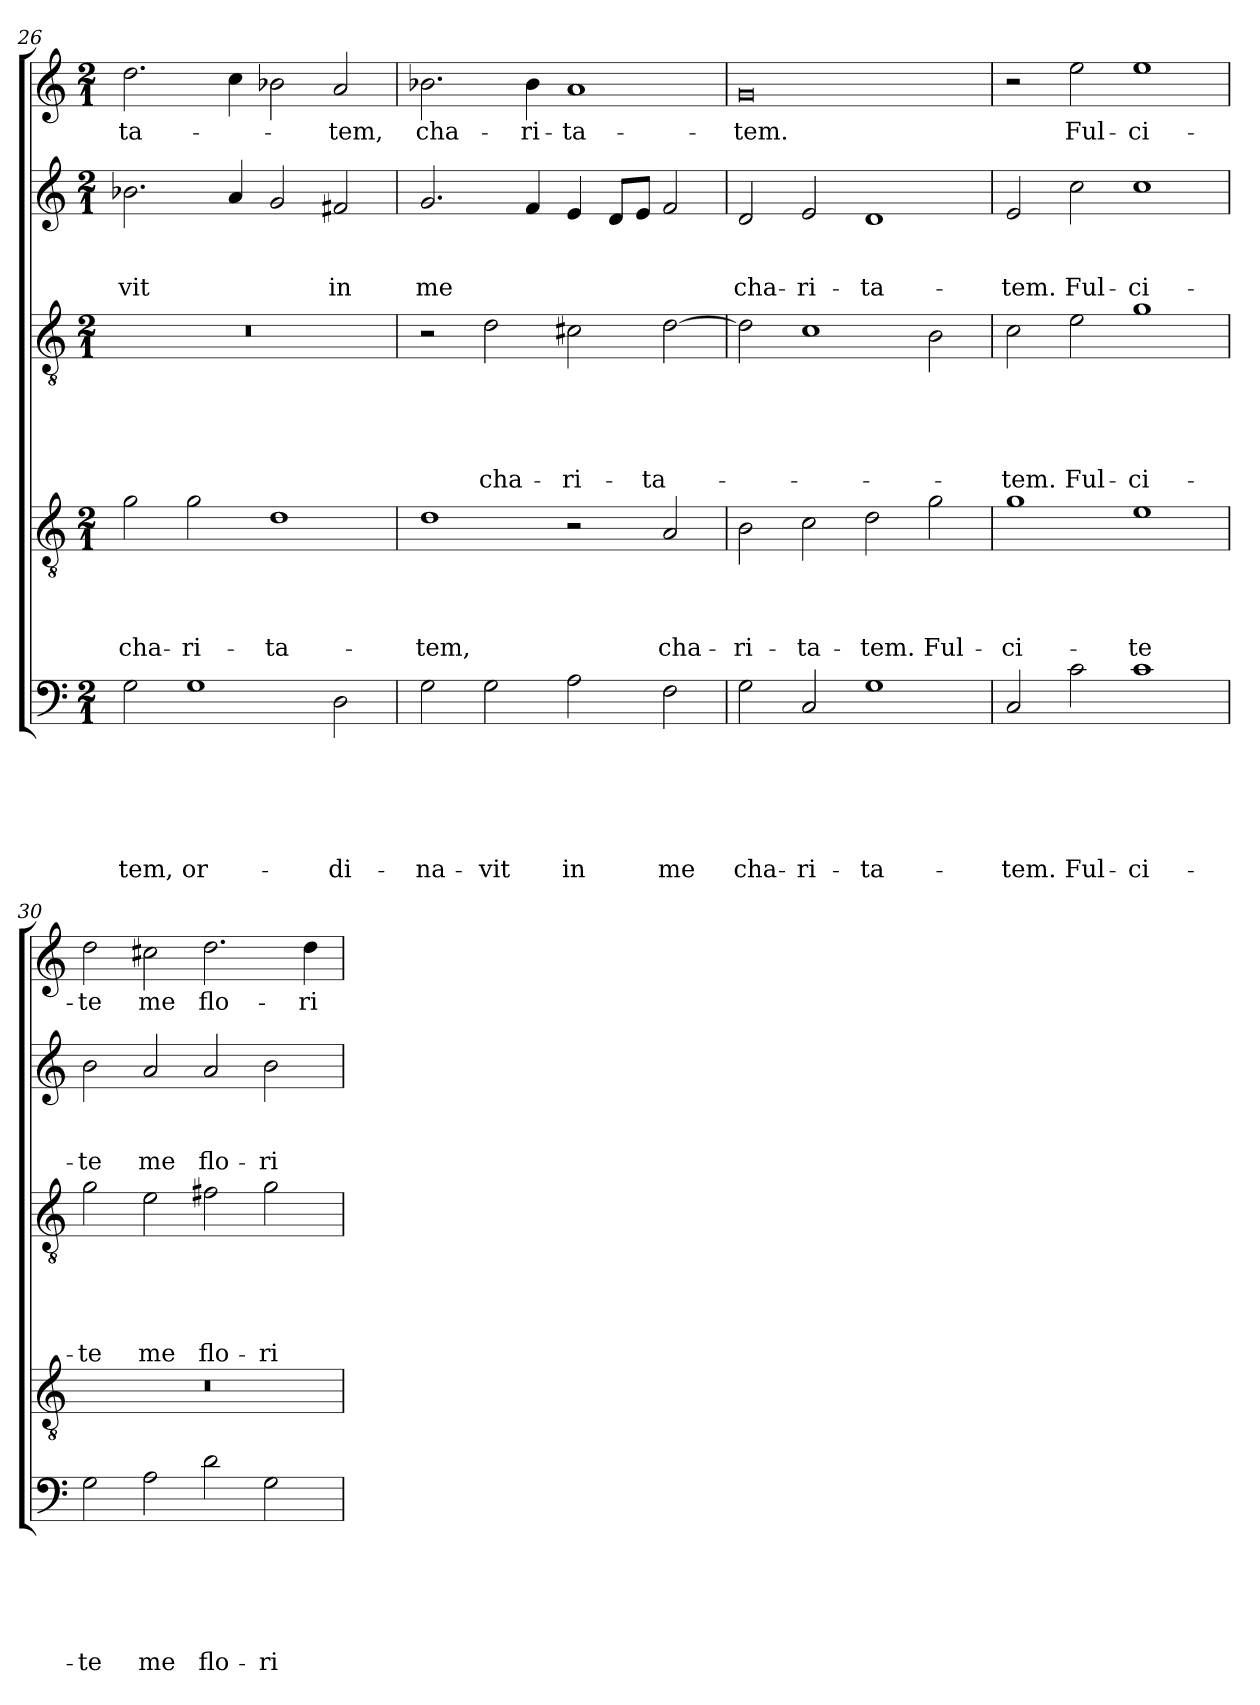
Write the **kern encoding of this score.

**kern	**text	**text	**text	**text	**text	**text	**kern	**text	**text	**text	**text	**kern	**text	**text	**text	**text	**text	**kern	**text	**text	**text	**kern	**text
*part5	*part5	*part5	*part5	*part5	*part5	*part5	*part4	*part4	*part4	*part4	*part4	*part3	*part3	*part3	*part3	*part3	*part3	*part2	*part2	*part2	*part2	*part1	*part1
*staff5	*staff5	*staff5	*staff5	*staff5	*staff5	*staff5	*staff4	*staff4	*staff4	*staff4	*staff4	*staff3	*staff3	*staff3	*staff3	*staff3	*staff3	*staff2	*staff2	*staff2	*staff2	*staff1	*staff1
*clefF4	*	*	*	*	*	*	*clefGv2	*	*	*	*	*clefGv2	*	*	*	*	*	*clefG2	*	*	*	*clefG2	*
*k[]	*	*	*	*	*	*	*k[]	*	*	*	*	*k[]	*	*	*	*	*	*k[]	*	*	*	*k[]	*
*C:	*	*	*	*	*	*	*C:	*	*	*	*	*C:	*	*	*	*	*	*C:	*	*	*	*C:	*
*M2/1	*	*	*	*	*	*	*M2/1	*	*	*	*	*M2/1	*	*	*	*	*	*M2/1	*	*	*	*M2/1	*
=26	=26	=26	=26	=26	=26	=26	=26	=26	=26	=26	=26	=26	=26	=26	=26	=26	=26	=26	=26	=26	=26	=26	=26
!	!	!	!	!	!	!LO:LY:b	!	!	!	!	!LO:LY:b	!	!	!	!	!	!	!	!	!	!LO:LY:b	!	!LO:LY:b
2G\	.	.	.	.	.	-tem,	2g\	.	.	.	cha-	0r	.	.	.	.	.	2.b-X\	.	.	-vit	2.dd\	-ta-
!	!	!	!	!	!	!LO:LY:b	!	!	!	!	!LO:LY:b	!	!	!	!	!	!	!	!	!	!	!	!
1G	.	.	.	.	.	or-	2g\	.	.	.	-ri-	.	.	.	.	.	.	.	.	.	.	.	.
.	.	.	.	.	.	.	.	.	.	.	.	.	.	.	.	.	.	4a/	.	.	.	4cc\	.
!	!	!	!	!	!	!	!	!	!	!	!LO:LY:b	!	!	!	!	!	!	!	!	!	!	!	!
.	.	.	.	.	.	.	1d	.	.	.	-ta-	.	.	.	.	.	.	2g/	.	.	.	2b-X\	.
!	!	!	!	!	!	!LO:LY:b	!	!	!	!	!	!	!	!	!	!	!	!	!	!	!LO:LY:b	!	!LO:LY:b
2D\	.	.	.	.	.	-di-	.	.	.	.	.	.	.	.	.	.	.	2f#X/	.	.	in	2a/	-tem,
=27	=27	=27	=27	=27	=27	=27	=27	=27	=27	=27	=27	=27	=27	=27	=27	=27	=27	=27	=27	=27	=27	=27	=27
!	!	!	!	!	!	!LO:LY:b	!	!	!	!	!LO:LY:b	!	!	!	!	!	!	!	!	!	!LO:LY:b	!	!LO:LY:b
2G\	.	.	.	.	.	-na-	1d	.	.	.	-tem,	2r	.	.	.	.	.	2.g/	.	.	me	2.b-X\	cha-
!	!	!	!	!	!	!LO:LY:b	!	!	!	!	!	!	!	!	!	!	!LO:LY:b	!	!	!	!	!	!
2G\	.	.	.	.	.	-vit	.	.	.	.	.	2d\	.	.	.	.	cha-	.	.	.	.	.	.
!	!	!	!	!	!	!	!	!	!	!	!	!	!	!	!	!	!	!	!	!	!	!	!LO:LY:b
.	.	.	.	.	.	.	.	.	.	.	.	.	.	.	.	.	.	4f/	.	.	.	4b-\	-ri-
!	!	!	!	!	!	!LO:LY:b	!	!	!	!	!	!	!	!	!	!	!LO:LY:b	!	!	!	!	!	!LO:LY:b
2A\	.	.	.	.	.	in	2r	.	.	.	.	2c#X\	.	.	.	.	-ri-	4e/	.	.	.	1a	-ta-
.	.	.	.	.	.	.	.	.	.	.	.	.	.	.	.	.	.	8d/L	.	.	.	.	.
.	.	.	.	.	.	.	.	.	.	.	.	.	.	.	.	.	.	8e/J	.	.	.	.	.
!	!	!	!	!	!	!LO:LY:b	!	!	!	!	!LO:LY:b	!	!	!	!	!	!LO:LY:b	!	!	!	!	!	!
2F\	.	.	.	.	.	me	2A/	.	.	.	cha-	[2d\	.	.	.	.	-ta-	2f/	.	.	.	.	.
!!LO:PB:g=z
=28	=28	=28	=28	=28	=28	=28	=28	=28	=28	=28	=28	=28	=28	=28	=28	=28	=28	=28	=28	=28	=28	=28	=28
!	!	!	!	!	!	!LO:LY:b	!	!	!	!	!LO:LY:b	!	!	!	!	!	!	!	!	!	!LO:LY:b	!	!LO:LY:b
2G\	.	.	.	.	.	cha-	2B\	.	.	.	-ri-	2d\]	.	.	.	.	.	2d/	.	.	cha-	0g	-tem.
!	!	!	!	!	!	!LO:LY:b	!	!	!	!	!LO:LY:b	!	!	!	!	!	!	!	!	!	!LO:LY:b	!	!
2C/	.	.	.	.	.	-ri-	2c\	.	.	.	-ta-	1c	.	.	.	.	.	2e/	.	.	-ri-	.	.
!	!	!	!	!	!	!LO:LY:b	!	!	!	!	!LO:LY:b	!	!	!	!	!	!	!	!	!	!LO:LY:b	!	!
1G	.	.	.	.	.	-ta-	2d\	.	.	.	-tem.	.	.	.	.	.	.	1d	.	.	-ta-	.	.
!	!	!	!	!	!	!	!	!	!	!	!LO:LY:b	!	!	!	!	!	!	!	!	!	!	!	!
.	.	.	.	.	.	.	2g\	.	.	.	Ful-	2B\	.	.	.	.	.	.	.	.	.	.	.
=29	=29	=29	=29	=29	=29	=29	=29	=29	=29	=29	=29	=29	=29	=29	=29	=29	=29	=29	=29	=29	=29	=29	=29
!	!	!	!	!	!	!LO:LY:b	!	!	!	!	!LO:LY:b	!	!	!	!	!	!LO:LY:b	!	!	!	!LO:LY:b	!	!
2C/	.	.	.	.	.	-tem.	1g	.	.	.	-ci-	2c\	.	.	.	.	-tem.	2e/	.	.	-tem.	2r	.
!	!	!	!	!	!	!LO:LY:b	!	!	!	!	!	!	!	!	!	!	!LO:LY:b	!	!	!	!LO:LY:b	!	!LO:LY:b
2c\	.	.	.	.	.	Ful-	.	.	.	.	.	2e\	.	.	.	.	Ful-	2cc\	.	.	Ful-	2ee\	Ful-
!	!	!	!	!	!	!LO:LY:b	!	!	!	!	!LO:LY:b	!	!	!	!	!	!LO:LY:b	!	!	!	!LO:LY:b	!	!LO:LY:b
1c	.	.	.	.	.	-ci-	1e	.	.	.	-te	1g	.	.	.	.	-ci-	1cc	.	.	-ci-	1ee	-ci-
=30	=30	=30	=30	=30	=30	=30	=30	=30	=30	=30	=30	=30	=30	=30	=30	=30	=30	=30	=30	=30	=30	=30	=30
!	!	!	!	!	!	!LO:LY:b	!	!	!	!	!	!	!	!	!	!	!LO:LY:b	!	!	!	!LO:LY:b	!	!LO:LY:b
2G\	.	.	.	.	.	-te	0r	.	.	.	.	2g\	.	.	.	.	-te	2b\	.	.	-te	2dd\	-te
!	!	!	!	!	!	!LO:LY:b	!	!	!	!	!	!	!	!	!	!	!LO:LY:b	!	!	!	!LO:LY:b	!	!LO:LY:b
2A\	.	.	.	.	.	me	.	.	.	.	.	2e\	.	.	.	.	me	2a/	.	.	me	2cc#X\	me
!	!	!	!	!	!	!LO:LY:b	!	!	!	!	!	!	!	!	!	!	!LO:LY:b	!	!	!	!LO:LY:b	!	!LO:LY:b
2d\	.	.	.	.	.	flo-	.	.	.	.	.	2f#X\	.	.	.	.	flo-	2a/	.	.	flo-	2.dd\	flo-
!	!	!	!	!	!	!LO:LY:b	!	!	!	!	!	!	!	!	!	!	!LO:LY:b	!	!	!	!LO:LY:b	!	!
2G\	.	.	.	.	.	-ri-	.	.	.	.	.	2g\	.	.	.	.	-ri-	2b\	.	.	-ri-	.	.
!	!	!	!	!	!	!	!	!	!	!	!	!	!	!	!	!	!	!	!	!	!	!	!LO:LY:b
.	.	.	.	.	.	.	.	.	.	.	.	.	.	.	.	.	.	.	.	.	.	4dd\	-ri-
=	=	=	=	=	=	=	=	=	=	=	=	=	=	=	=	=	=	=	=	=	=	=	=
*-	*-	*-	*-	*-	*-	*-	*-	*-	*-	*-	*-	*-	*-	*-	*-	*-	*-	*-	*-	*-	*-	*-	*-
